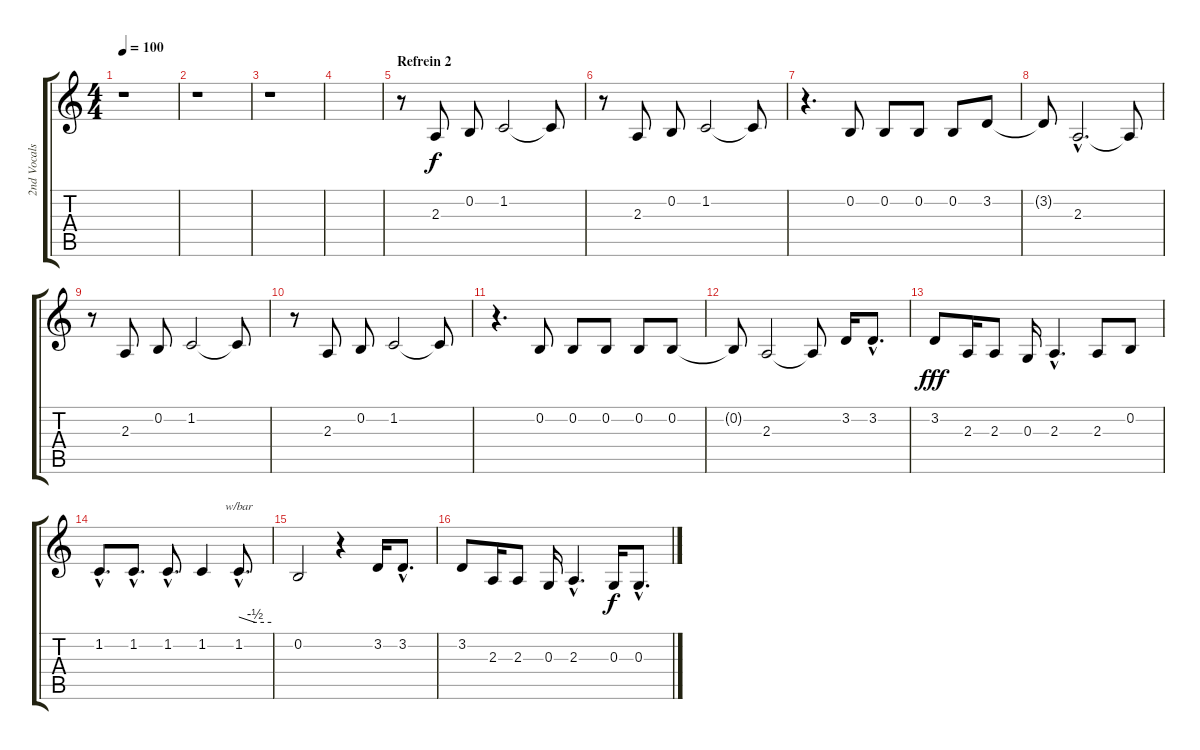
\track ("2nd Vocals" "2nd Vocals") {instrument drawbarorgan}
\staff {score tabs}
\tuning (E4 B3 G3 D3 A2 E2) {hide}
\ts (4 4)
\tempo 100
\clef g2
\ks c
r.1{dy f} |
r.1 |
r.1 |
|
\section ("" "Refrein 2")
r.8 2.3.8 0.2.8 1.2.2 1.2{t}.8 |
r.8 2.3.8 0.2.8 1.2.2 1.2{t}.8 |
r.4{d} 0.2.8 0.2.8 0.2.8 0.2.8 3.2.8 |
3.2{t}.8 2.3{hac}.2{d} 2.3{t}.8 |
r.8 2.3.8 0.2.8 1.2.2 1.2{t}.8 |
r.8 2.3.8 0.2.8 1.2.2 1.2{t}.8 |
r.4{d} 0.2.8 0.2.8 0.2.8 0.2.8 0.2.8 |
0.2{t}.8 2.3.2 2.3{t}.8 3.2.16 3.2{hac}.8{d} |
3.2.8{dy fff} 2.3.16 2.3.8 0.3.16 2.3{hac}.4{d} 2.3.8 0.2.8 |
1.2{hac}.8{d} 1.2{hac}.8{d} 1.2{hac}.8{d} 1.2.4 1.2{hac}.8{d tbe (custom default 0 0 30 -2 60 -2)} |
0.2.2 r.4 3.2.16 3.2{hac}.8{d} |
3.2.8 2.3.16 2.3.8 0.3.16 2.3{hac}.4{d} 0.3.16{dy f} 0.3{hac}.8{d}
